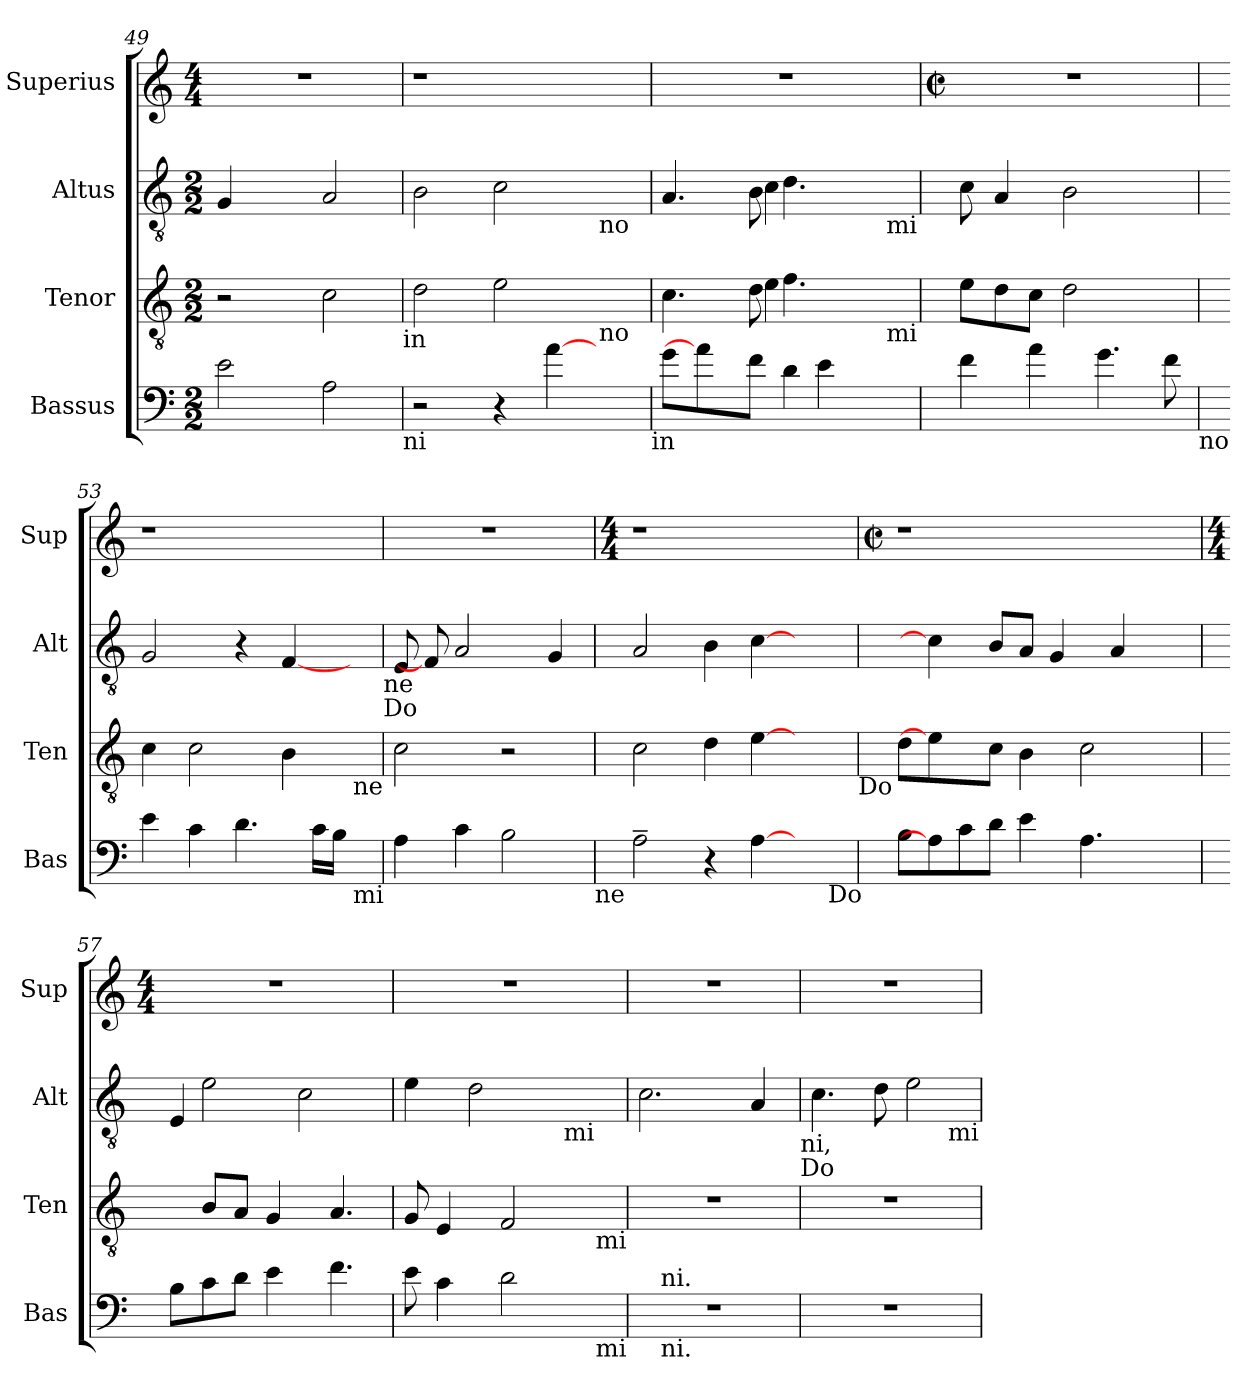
**kern	**kern	**kern	**kern
*part4	*part3	*part2	*part1
*staff4	*staff3	*staff2	*staff1
*I"Bassus	*I"Tenor	*I"Altus	*I"Superius
*I'Bas	*I'Ten	*I'Alt	*I'Sup
*clefF4	*clefGv2	*clefGv2	*clefG2
*ITrd7c12	*	*	*
*k[]	*k[]	*k[]	*k[]
*C:	*C:	*C:	*C:
*M2/2	*M2/2	*M2/2	*M4/4
=49	=49	=49	=49
2E\	2r	4G/	1r
.	.	4ryy	.
2AA\	2c\	2A/	.
!	!LO:TX:b:t=in	!	!
!LO:TX:b:t=ni	!	!	!
=50	=50	=50	=50
2r	2d\	2B\	1r
4r	2e\	2c\	.
[4A\	.	.	.
!	!	!LO:TX:b:t=no	!
!	!LO:TX:b:t=no	!	!
4ryy	4ryy	4ryy	4ryy
!LO:TX:b:t=in	!	!	!
=51	=51	=51	=51
*^	*^	*^	*
8G\L	2ryy	4.c\	4.ryy	4.A/	4.ryy	1r
4A\]	.	.	.	.	.	.
8F\J	.	8d\	4e\	8B\	4c\	.
8ryy	4D\	4.f\	.	4.d\	.	.
4E\	.	.	4ryy	.	4ryy	.
.	8ryy	.	.	.	.	.
!	!	!	!	!LO:TX:b:t=mi	!	!
!	!	!LO:TX:b:t=mi	!	!	!	!
8ryy	8ryy	8ryy	8ryy	8ryy	8ryy	.
*v	*v	*	*	*v	*v	*
*	*v	*v	*	*
=52	=52	=52	=52
*	*	*	*M2/2
*	*	*	*met(c|)
4F\	8e\L	8c\	1r
.	8d\	4A/	.
4A\	8c\J	.	.
.	2d\	2B\	.
4.G\	.	.	.
8F\	8ryy	8ryy	.
!LO:TX:b:t=no	!	!	!
=53	=53	=53	=53
4E\	4c\	2G/	1r
4C\	2c\	.	.
4.D\	.	4r	.
.	4B\	[4F/	.
16C\LL	.	.	.
16BB\JJ	.	.	.
!	!LO:TX:b:t=ne	!	!
!LO:TX:b:t=mi	!	!	!
8ryy	8ryy	8ryy	8ryy
!	!	!LO:TX:b:t=ne	!
!	!	!LO:TX:b:t=Do	!
=54	=54	=54	=54
4AA\	2c\	8E/	1r
.	.	8F/]	.
4C\	.	2A/	.
2BB\	2r	.	.
.	.	4G/	.
!LO:TX:b:t=ne	!	!	!
!!LO:LB:g=z
=55	=55	=55	=55
*	*	*	*M4/4
2AA~>\	2c\	2A/	1r
4r	4d\	4B\	.
[4AA\	[4e\	[4c\	.
8ryy	4ryy	4ryy	4ryy
!LO:TX:b:t=Do	!	!	!
8ryy	.	.	.
!	!LO:TX:b:t=Do	!	!
=56	=56	=56	=56
*	*	*	*M2/2
*	*	*	*met(c|)
8BB\L	8d\L	8ryy	1r
8AA\]	4e\]	4c\]	.
8C\	.	.	.
8D\J	8c\J	8B/L	.
4E\	4B\	8A/J	.
.	.	4G/	.
4.AA\	2c\	.	.
.	.	4A/	.
.	.	.	4ryy
8ryy	.	8ryy	.
=57	=57	=57	=57
*	*	*	*M4/4
*	*	*^	*
*	*	*	*^	*
8BB\L	8ryy	4E/	8ryy	2ryy	1r
8C\	8B/L	.	2e\	.	.
8D\J	8A/J	2.ryy	.	.	.
4E\	4G/	.	.	.	.
.	.	.	.	2c\	.
4.F\	4.A/	.	4.ryy	.	.
*	*	*v	*v	*v	*
=58	=58	=58	=58
8E\	8G/	4e\	1r
4C\	4E/	.	.
.	.	2d\	.
2D\	2F/	.	.
!	!	!LO:TX:b:t=mi	!
.	.	4ryy	.
!	!LO:TX:b:t=mi	!	!
!LO:TX:b:t=mi	!	!	!
8ryy	8ryy	.	.
=59	=59	=59	=59
*^	*	*	*
1r	16ryy	1r	2.c\	1r
!	!LO:TX:b:t=ni.	!	!	!
!	!LO:TX:a:t=ni.	!	!	!
.	2...ryy	.	.	.
.	.	.	4A/	.
!	!	!	!LO:TX:b:t=ni,	!
!	!	!	!LO:TX:b:t=Do	!
*v	*v	*	*	*
=60	=60	=60	=60
1r	1r	4.c\	1r
.	.	8d\	.
.	.	2e\	.
!	!	!LO:TX:b:t=mi	!
=	=	=	=
*-	*-	*-	*-
